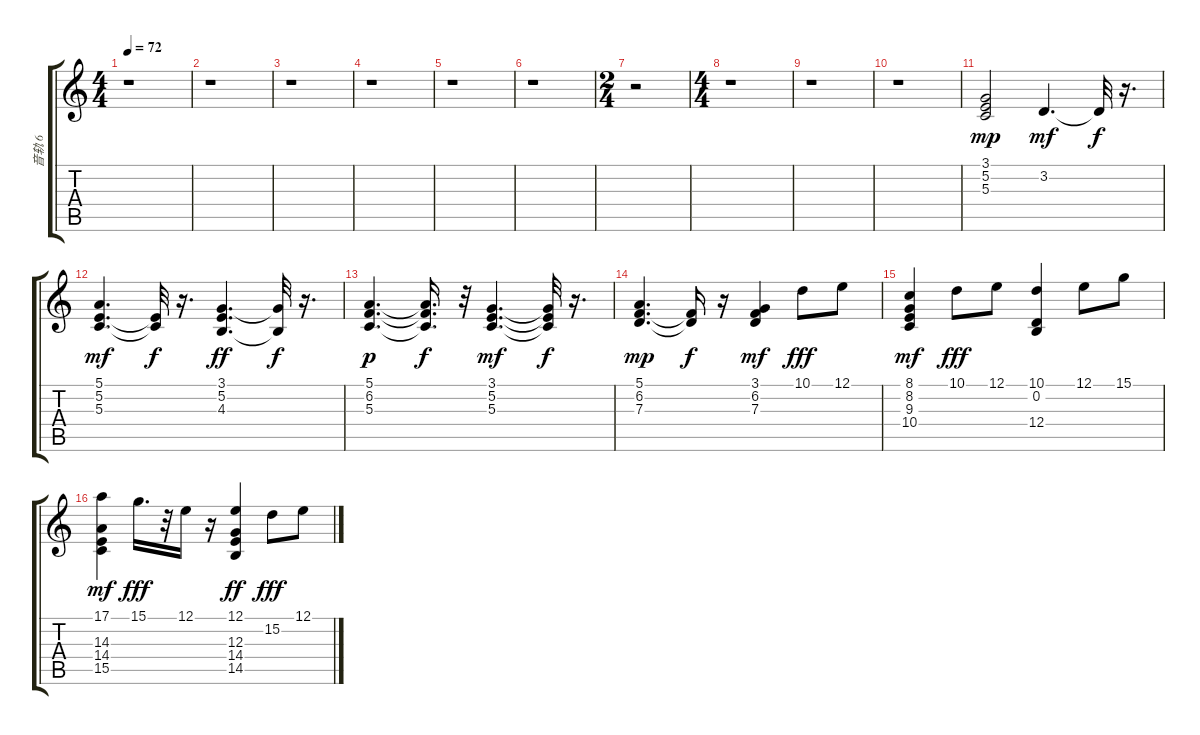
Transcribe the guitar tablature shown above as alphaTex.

\track ("音轨 6" "音轨 6") {instrument choiraahs}
\staff {score tabs}
\tuning (E4 B3 G3 D3 A2 E2) {hide}
\ts (4 4)
\tempo 72
\clef g2
\ks c
r.1{dy ff} |
r.1 |
r.1 |
r.1 |
r.1 |
r.1 |
\ts (2 4)
r.2 |
\ts (4 4)
r.1 |
r.1 |
r.1 |
(3.1 5.2 5.3).2{dy mp} 3.2.4{d dy mf} 3.2{t}.32{dy f} r.16{d} |
(5.1 5.2 5.3).4{d dy mf} (5.2{t} 5.3{t}).32{dy f} r.16{d} (3.1 5.2 4.3).4{d dy ff} (3.1{t} 4.3{t}).32{dy f} r.16{d} |
(5.1 6.2 5.3).4{d dy p} (5.1{t} 6.2{t} 5.3{t}).16{d dy f} r.32 (3.1 5.2 5.3).4{d dy mf} (3.1{t} 5.2{t} 5.3{t}).32{dy f} r.16{d} |
(5.1 6.2 7.3).4{d dy mp} (6.2{t} 7.3{t}).16{dy f} r.16 (3.1 6.2 7.3).4{dy mf} 10.1.8{dy fff} 12.1.8 |
(8.1 8.2 9.3 10.4).4{dy mf} 10.1.8{dy fff} 12.1.8 (10.1 0.2 12.4).4 12.1.8 15.1.8 |
(17.1 14.3 14.4 15.5).4{dy mf} 15.1.16{d dy fff} r.32 12.1.16 r.16 (12.1 12.3 14.4 14.5).4{dy ff} 15.2.8{dy fff} 12.1.8
